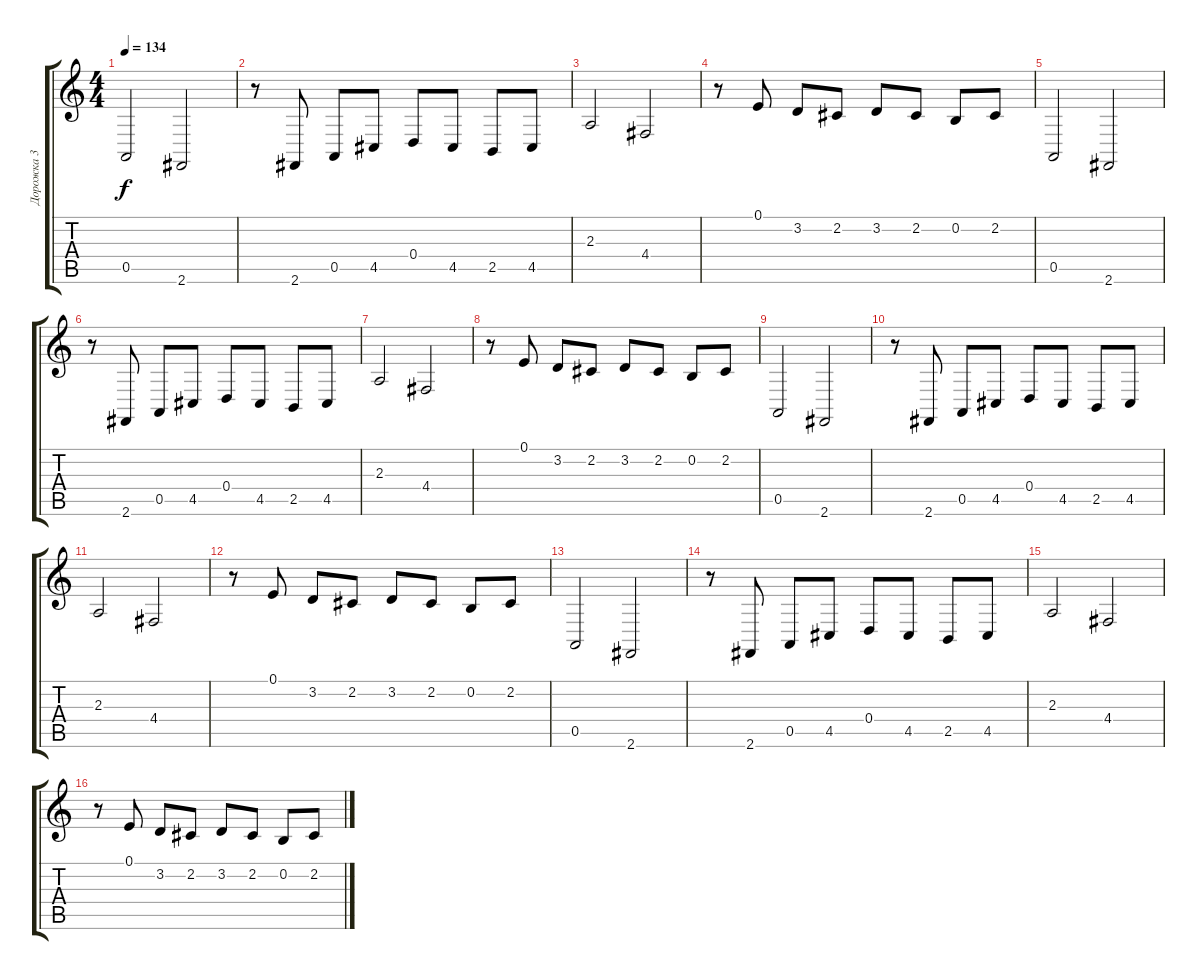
\track ("Дорожка 3" "Дорожка 3") {instrument trumpet}
\staff {score tabs}
\tuning (E4 B3 G3 D3 A2 E2) {hide}
\ts (4 4)
\tempo 134
\clef g2
\ks c
0.5.2{dy f} 2.6.2 |
r.8 2.6.8 0.5.8 4.5.8 0.4.8 4.5.8 2.5.8 4.5.8 |
2.3.2 4.4.2 |
r.8 0.1.8 3.2.8 2.2.8 3.2.8 2.2.8 0.2.8 2.2.8 |
0.5.2 2.6.2 |
r.8 2.6.8 0.5.8 4.5.8 0.4.8 4.5.8 2.5.8 4.5.8 |
2.3.2 4.4.2 |
r.8 0.1.8 3.2.8 2.2.8 3.2.8 2.2.8 0.2.8 2.2.8 |
0.5.2 2.6.2 |
r.8 2.6.8 0.5.8 4.5.8 0.4.8 4.5.8 2.5.8 4.5.8 |
2.3.2 4.4.2 |
r.8 0.1.8 3.2.8 2.2.8 3.2.8 2.2.8 0.2.8 2.2.8 |
0.5.2 2.6.2 |
r.8 2.6.8 0.5.8 4.5.8 0.4.8 4.5.8 2.5.8 4.5.8 |
2.3.2 4.4.2 |
r.8 0.1.8 3.2.8 2.2.8 3.2.8 2.2.8 0.2.8 2.2.8
